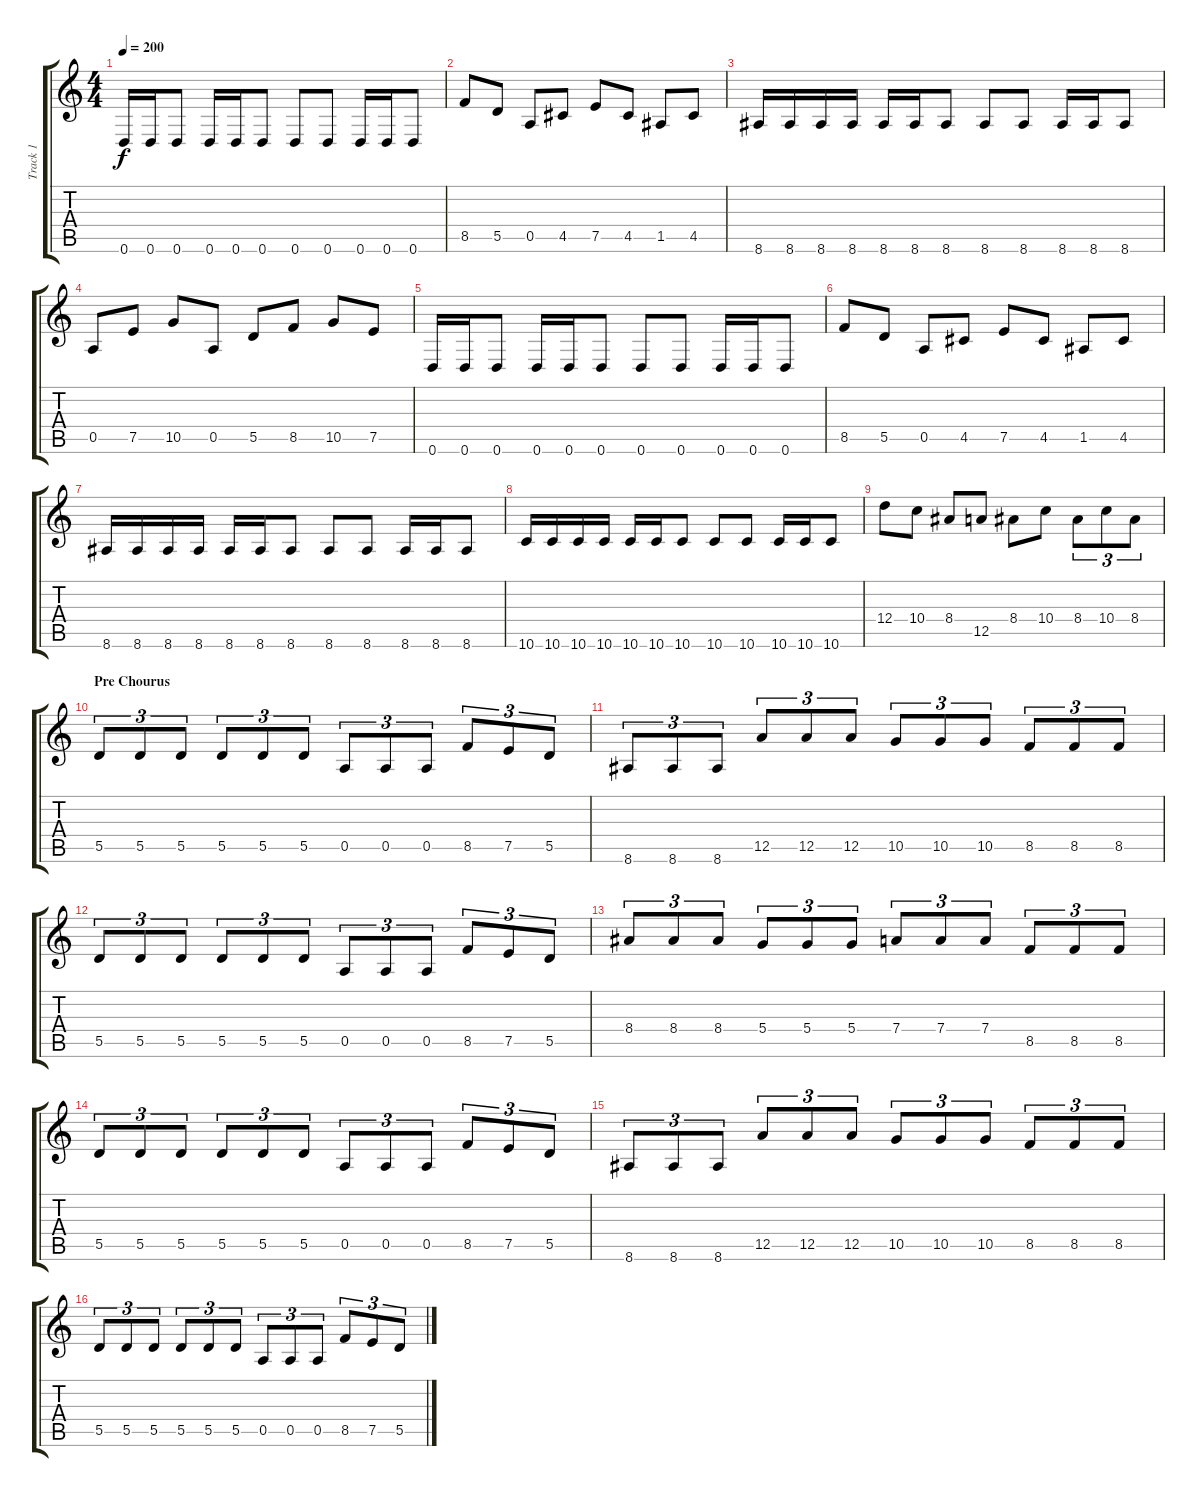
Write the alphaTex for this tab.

\track ("Track 1" "Track 1") {instrument distortionguitar}
\staff {score tabs}
\tuning (E4 B3 G3 D3 A2 D2) {hide}
\ts (4 4)
\tempo 200
\clef g2
\ks c
0.6.16{dy f} 0.6.16 0.6.8 0.6.16 0.6.16 0.6.8 0.6.8 0.6.8 0.6.16 0.6.16 0.6.8 |
8.5.8 5.5.8 0.5.8 4.5.8 7.5.8 4.5.8 1.5.8 4.5.8 |
8.6.16 8.6.16 8.6.16 8.6.16 8.6.16 8.6.16 8.6.8 8.6.8 8.6.8 8.6.16 8.6.16 8.6.8 |
0.5.8 7.5.8 10.5.8 0.5.8 5.5.8 8.5.8 10.5.8 7.5.8 |
0.6.16 0.6.16 0.6.8 0.6.16 0.6.16 0.6.8 0.6.8 0.6.8 0.6.16 0.6.16 0.6.8 |
8.5.8 5.5.8 0.5.8 4.5.8 7.5.8 4.5.8 1.5.8 4.5.8 |
8.6.16 8.6.16 8.6.16 8.6.16 8.6.16 8.6.16 8.6.8 8.6.8 8.6.8 8.6.16 8.6.16 8.6.8 |
10.6.16 10.6.16 10.6.16 10.6.16 10.6.16 10.6.16 10.6.8 10.6.8 10.6.8 10.6.16 10.6.16 10.6.8 |
12.4.8 10.4.8 8.4.8 12.5.8 8.4.8 10.4.8 8.4.8{tu (3 2)} 10.4.8{tu (3 2)} 8.4.8{tu (3 2)} |
\section ("" "Pre Chourus")
5.5.8{tu (3 2)} 5.5.8{tu (3 2)} 5.5.8{tu (3 2)} 5.5.8{tu (3 2)} 5.5.8{tu (3 2)} 5.5.8{tu (3 2)} 0.5.8{tu (3 2)} 0.5.8{tu (3 2)} 0.5.8{tu (3 2)} 8.5.8{tu (3 2)} 7.5.8{tu (3 2)} 5.5.8{tu (3 2)} |
8.6.8{tu (3 2)} 8.6.8{tu (3 2)} 8.6.8{tu (3 2)} 12.5.8{tu (3 2)} 12.5.8{tu (3 2)} 12.5.8{tu (3 2)} 10.5.8{tu (3 2)} 10.5.8{tu (3 2)} 10.5.8{tu (3 2)} 8.5.8{tu (3 2)} 8.5.8{tu (3 2)} 8.5.8{tu (3 2)} |
5.5.8{tu (3 2)} 5.5.8{tu (3 2)} 5.5.8{tu (3 2)} 5.5.8{tu (3 2)} 5.5.8{tu (3 2)} 5.5.8{tu (3 2)} 0.5.8{tu (3 2)} 0.5.8{tu (3 2)} 0.5.8{tu (3 2)} 8.5.8{tu (3 2)} 7.5.8{tu (3 2)} 5.5.8{tu (3 2)} |
8.4.8{tu (3 2)} 8.4.8{tu (3 2)} 8.4.8{tu (3 2)} 5.4.8{tu (3 2)} 5.4.8{tu (3 2)} 5.4.8{tu (3 2)} 7.4.8{tu (3 2)} 7.4.8{tu (3 2)} 7.4.8{tu (3 2)} 8.5.8{tu (3 2)} 8.5.8{tu (3 2)} 8.5.8{tu (3 2)} |
5.5.8{tu (3 2)} 5.5.8{tu (3 2)} 5.5.8{tu (3 2)} 5.5.8{tu (3 2)} 5.5.8{tu (3 2)} 5.5.8{tu (3 2)} 0.5.8{tu (3 2)} 0.5.8{tu (3 2)} 0.5.8{tu (3 2)} 8.5.8{tu (3 2)} 7.5.8{tu (3 2)} 5.5.8{tu (3 2)} |
8.6.8{tu (3 2)} 8.6.8{tu (3 2)} 8.6.8{tu (3 2)} 12.5.8{tu (3 2)} 12.5.8{tu (3 2)} 12.5.8{tu (3 2)} 10.5.8{tu (3 2)} 10.5.8{tu (3 2)} 10.5.8{tu (3 2)} 8.5.8{tu (3 2)} 8.5.8{tu (3 2)} 8.5.8{tu (3 2)} |
5.5.8{tu (3 2)} 5.5.8{tu (3 2)} 5.5.8{tu (3 2)} 5.5.8{tu (3 2)} 5.5.8{tu (3 2)} 5.5.8{tu (3 2)} 0.5.8{tu (3 2)} 0.5.8{tu (3 2)} 0.5.8{tu (3 2)} 8.5.8{tu (3 2)} 7.5.8{tu (3 2)} 5.5.8{tu (3 2)}
